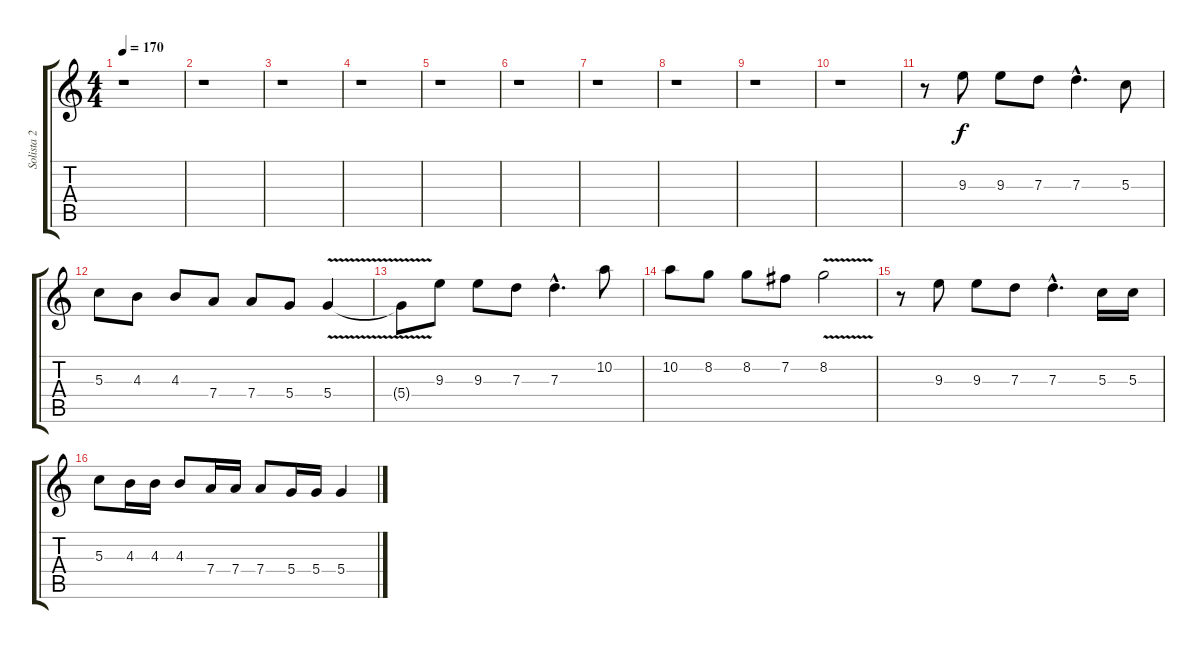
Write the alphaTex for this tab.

\track ("Solista 2" "Solista 2") {instrument distortionguitar}
\staff {score tabs}
\tuning (E4 B3 G3 D3 A2 E2) {hide}
\ts (4 4)
\tempo 170
\clef g2
\ks c
r.1{dy f} |
r.1 |
r.1 |
r.1 |
r.1 |
r.1 |
r.1 |
r.1 |
r.1 |
r.1 |
r.8 9.3.8 9.3.8 7.3.8 7.3{hac}.4{d} 5.3.8 |
5.3.8 4.3.8 4.3.8 7.4.8 7.4.8 5.4.8 5.4{v}.4 |
5.4{t}.8 9.3.8 9.3.8 7.3.8 7.3{hac}.4{d} 10.2.8 |
10.2.8 8.2.8 8.2.8 7.2.8 8.2{v}.2 |
r.8 9.3.8 9.3.8 7.3.8 7.3{hac}.4{d} 5.3.16 5.3.16 |
5.3.8 4.3.16 4.3.16 4.3.8 7.4.16 7.4.16 7.4.8 5.4.16 5.4.16 5.4.4
